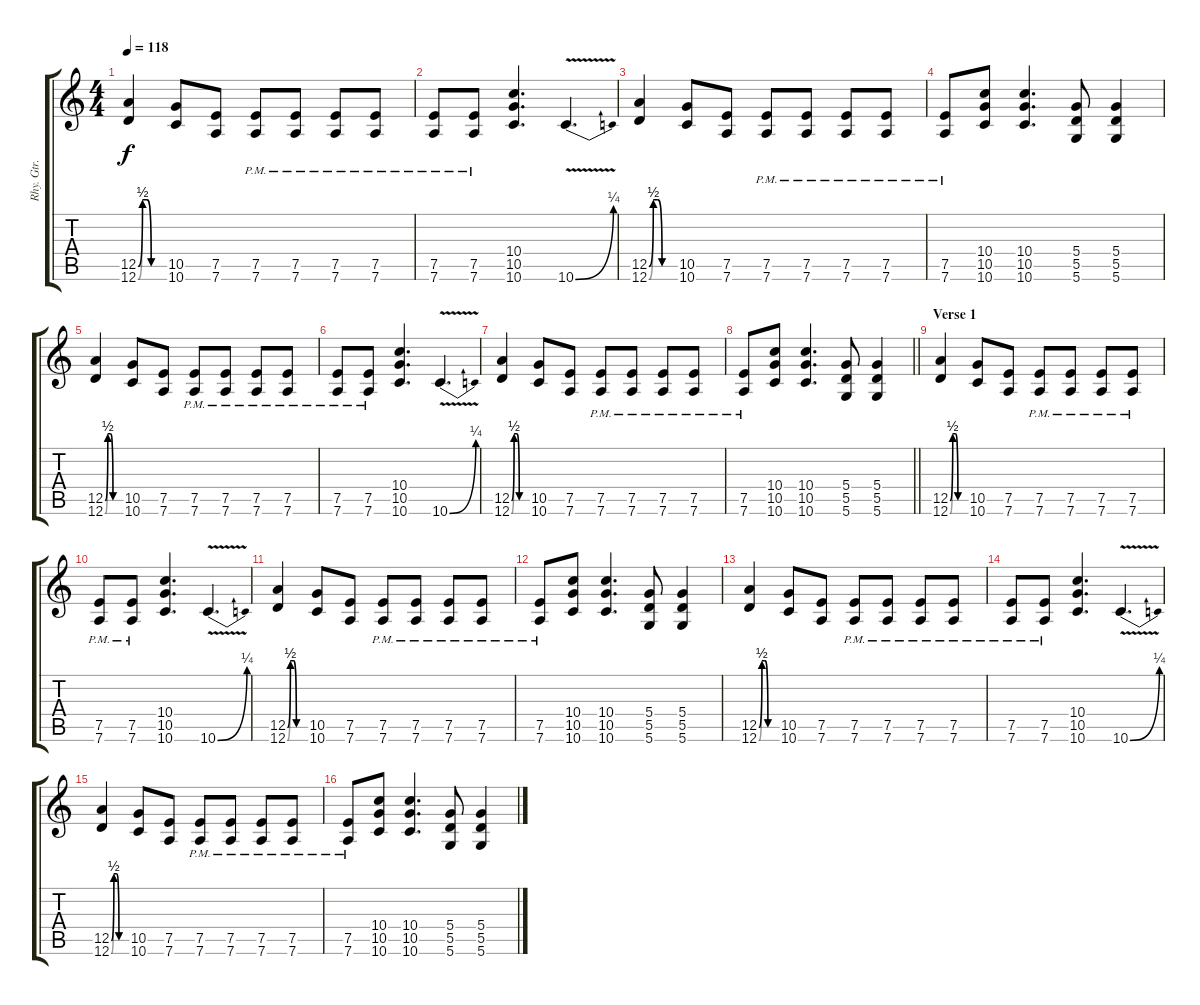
\track ("Rhy. Gtr. 1" "Rhy. Gtr. ") {instrument distortionguitar}
\staff {score tabs}
\tuning (E4 B3 G3 D3 A2 D2) {hide}
\ts (4 4)
\section ("" "")
\tempo 118
\clef g2
\ks c
(12.5{be (custom 0 0 10 2 20 2 30 0 60 0)} 12.6{be (custom 0 0 10 2 20 2 30 0 60 0)}).4{dy f volume 6} (10.5 10.6).8 (7.5 7.6).8 (7.5{pm} 7.6{pm}).8 (7.5{pm} 7.6{pm}).8 (7.5{pm} 7.6{pm}).8 (7.5{pm} 7.6{pm}).8 |
(7.5{pm} 7.6{pm}).8 (7.5{pm} 7.6{pm}).8 (10.4 10.5 10.6).4{d} 10.6{be (bend 0 0 60 1) v}.4{d} |
(12.5{be (custom 0 0 10 2 20 2 30 0 60 0)} 12.6{be (custom 0 0 10 2 20 2 30 0 60 0)}).4 (10.5 10.6).8 (7.5 7.6).8 (7.5{pm} 7.6{pm}).8 (7.5{pm} 7.6{pm}).8 (7.5{pm} 7.6{pm}).8 (7.5{pm} 7.6{pm}).8 |
(7.5{pm} 7.6{pm}).8 (10.4 10.5 10.6).8 (10.4 10.5 10.6).4{d} (5.4 5.5 5.6).8 (5.4 5.5 5.6).4 |
(12.5{be (custom 0 0 10 2 20 2 30 0 60 0)} 12.6{be (custom 0 0 10 2 20 2 30 0 60 0)}).4 (10.5 10.6).8 (7.5 7.6).8 (7.5{pm} 7.6{pm}).8 (7.5{pm} 7.6{pm}).8 (7.5{pm} 7.6{pm}).8 (7.5{pm} 7.6{pm}).8 |
(7.5{pm} 7.6{pm}).8 (7.5{pm} 7.6{pm}).8 (10.4 10.5 10.6).4{d} 10.6{be (bend 0 0 60 1) v}.4{d} |
(12.5{be (custom 0 0 10 2 20 2 30 0 60 0)} 12.6{be (custom 0 0 10 2 20 2 30 0 60 0)}).4 (10.5 10.6).8 (7.5 7.6).8 (7.5{pm} 7.6{pm}).8 (7.5{pm} 7.6{pm}).8 (7.5{pm} 7.6{pm}).8 (7.5{pm} 7.6{pm}).8 |
\barLineRight lightlight
(7.5{pm} 7.6{pm}).8 (10.4 10.5 10.6).8 (10.4 10.5 10.6).4{d} (5.4 5.5 5.6).8 (5.4 5.5 5.6).4 |
\section ("" "Verse 1")
(12.5{be (custom 0 0 10 2 20 2 30 0 60 0)} 12.6{be (custom 0 0 10 2 20 2 30 0 60 0)}).4 (10.5 10.6).8 (7.5 7.6).8 (7.5{pm} 7.6{pm}).8 (7.5{pm} 7.6{pm}).8 (7.5{pm} 7.6{pm}).8 (7.5{pm} 7.6{pm}).8 |
(7.5{pm} 7.6{pm}).8 (7.5{pm} 7.6{pm}).8 (10.4 10.5 10.6).4{d} 10.6{be (bend 0 0 60 1) v}.4{d} |
(12.5{be (custom 0 0 10 2 20 2 30 0 60 0)} 12.6{be (custom 0 0 10 2 20 2 30 0 60 0)}).4 (10.5 10.6).8 (7.5 7.6).8 (7.5{pm} 7.6{pm}).8 (7.5{pm} 7.6{pm}).8 (7.5{pm} 7.6{pm}).8 (7.5{pm} 7.6{pm}).8 |
(7.5{pm} 7.6{pm}).8 (10.4 10.5 10.6).8 (10.4 10.5 10.6).4{d} (5.4 5.5 5.6).8 (5.4 5.5 5.6).4 |
(12.5{be (custom 0 0 10 2 20 2 30 0 60 0)} 12.6{be (custom 0 0 10 2 20 2 30 0 60 0)}).4 (10.5 10.6).8 (7.5 7.6).8 (7.5{pm} 7.6{pm}).8 (7.5{pm} 7.6{pm}).8 (7.5{pm} 7.6{pm}).8 (7.5{pm} 7.6{pm}).8 |
(7.5{pm} 7.6{pm}).8 (7.5{pm} 7.6{pm}).8 (10.4 10.5 10.6).4{d} 10.6{be (bend 0 0 60 1) v}.4{d} |
(12.5{be (custom 0 0 10 2 20 2 30 0 60 0)} 12.6{be (custom 0 0 10 2 20 2 30 0 60 0)}).4 (10.5 10.6).8 (7.5 7.6).8 (7.5{pm} 7.6{pm}).8 (7.5{pm} 7.6{pm}).8 (7.5{pm} 7.6{pm}).8 (7.5{pm} 7.6{pm}).8 |
(7.5{pm} 7.6{pm}).8 (10.4 10.5 10.6).8 (10.4 10.5 10.6).4{d} (5.4 5.5 5.6).8 (5.4 5.5 5.6).4
